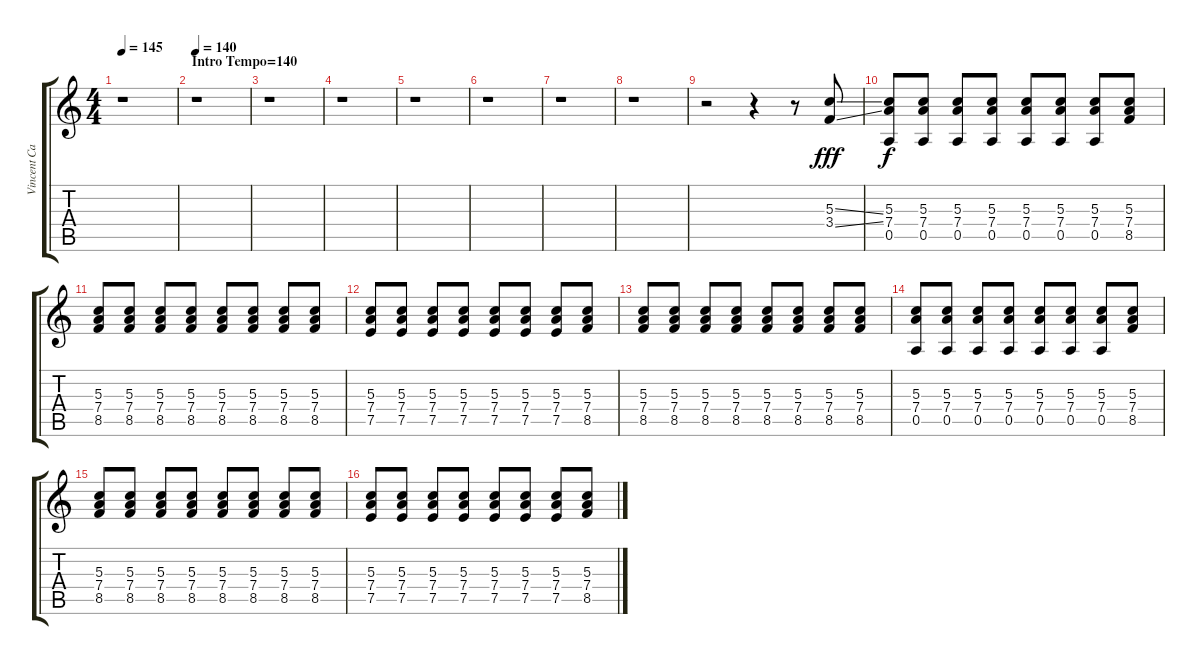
\track ("Vincent Cavanagh (Electric Guitar)" "Vincent Ca") {instrument distortionguitar}
\staff {score tabs}
\tuning (E4 B3 G3 D3 A2 E2) {hide}
\ts (4 4)
\tempo 145
\clef g2
\ks c
r.1{dy fff instrument distortionguitar} |
\section ("" "Intro Tempo=140")
\tempo 140
r.1 |
r.1 |
r.1 |
r.1 |
r.1 |
r.1 |
r.1 |
r.2 r.4 r.8 (5.3{ss} 3.4{ss}).8 |
(5.3 7.4 0.5).8{dy f} (5.3 7.4 0.5).8 (5.3 7.4 0.5).8 (5.3 7.4 0.5).8 (5.3 7.4 0.5).8 (5.3 7.4 0.5).8 (5.3 7.4 0.5).8 (5.3 7.4 8.5).8 |
(5.3 7.4 8.5).8 (5.3 7.4 8.5).8 (5.3 7.4 8.5).8 (5.3 7.4 8.5).8 (5.3 7.4 8.5).8 (5.3 7.4 8.5).8 (5.3 7.4 8.5).8 (5.3 7.4 8.5).8 |
(5.3 7.4 7.5).8 (5.3 7.4 7.5).8 (5.3 7.4 7.5).8 (5.3 7.4 7.5).8 (5.3 7.4 7.5).8 (5.3 7.4 7.5).8 (5.3 7.4 7.5).8 (5.3 7.4 8.5).8 |
(5.3 7.4 8.5).8 (5.3 7.4 8.5).8 (5.3 7.4 8.5).8 (5.3 7.4 8.5).8 (5.3 7.4 8.5).8 (5.3 7.4 8.5).8 (5.3 7.4 8.5).8 (5.3 7.4 8.5).8 |
(5.3 7.4 0.5).8 (5.3 7.4 0.5).8 (5.3 7.4 0.5).8 (5.3 7.4 0.5).8 (5.3 7.4 0.5).8 (5.3 7.4 0.5).8 (5.3 7.4 0.5).8 (5.3 7.4 8.5).8 |
(5.3 7.4 8.5).8 (5.3 7.4 8.5).8 (5.3 7.4 8.5).8 (5.3 7.4 8.5).8 (5.3 7.4 8.5).8 (5.3 7.4 8.5).8 (5.3 7.4 8.5).8 (5.3 7.4 8.5).8 |
(5.3 7.4 7.5).8 (5.3 7.4 7.5).8 (5.3 7.4 7.5).8 (5.3 7.4 7.5).8 (5.3 7.4 7.5).8 (5.3 7.4 7.5).8 (5.3 7.4 7.5).8 (5.3 7.4 8.5).8
